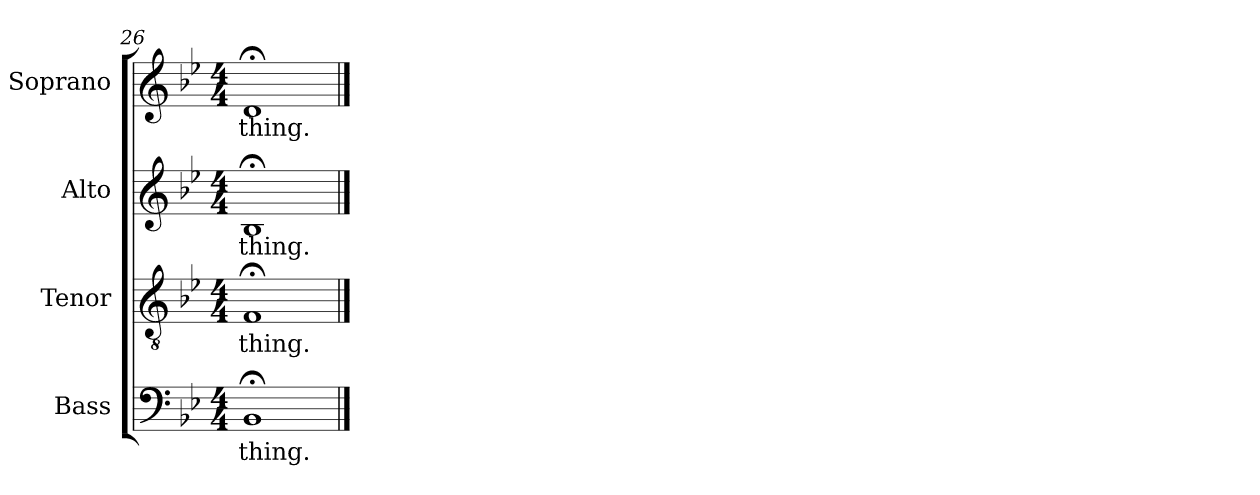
**kern	**text	**kern	**text	**kern	**text	**kern	**text
*part4	*part4	*part3	*part3	*part2	*part2	*part1	*part1
*staff4	*staff4	*staff3	*staff3	*staff2	*staff2	*staff1	*staff1
*I"Bass	*	*I"Tenor	*	*I"Alto	*	*I"Soprano	*
*I'B.	*	*I'T.	*	*I'A.	*	*I'S.	*
*clefF4	*	*clefGv2	*	*clefG2	*	*clefG2	*
*	*	*ITrd7c12	*	*	*	*	*
*k[b-e-]	*	*k[b-e-]	*	*k[b-e-]	*	*k[b-e-]	*
*B-:	*	*B-:	*	*B-:	*	*B-:	*
*M4/4	*	*M4/4	*	*M4/4	*	*M4/4	*
=26	=26	=26	=26	=26	=26	=26	=26
!	!LO:LY:b:color=#000000	!	!	!	!	!	!
!	!	!	!LO:LY:b:color=#000000	!	!	!	!
!	!	!	!	!	!LO:LY:b:color=#000000	!	!
!	!	!	!	!	!	!	!LO:LY:b:color=#000000
1BB-;i	thing.	1FF;i	thing.	1B-;i	thing.	1d;i	thing.
==	==	==	==	==	==	==	==
*-	*-	*-	*-	*-	*-	*-	*-
